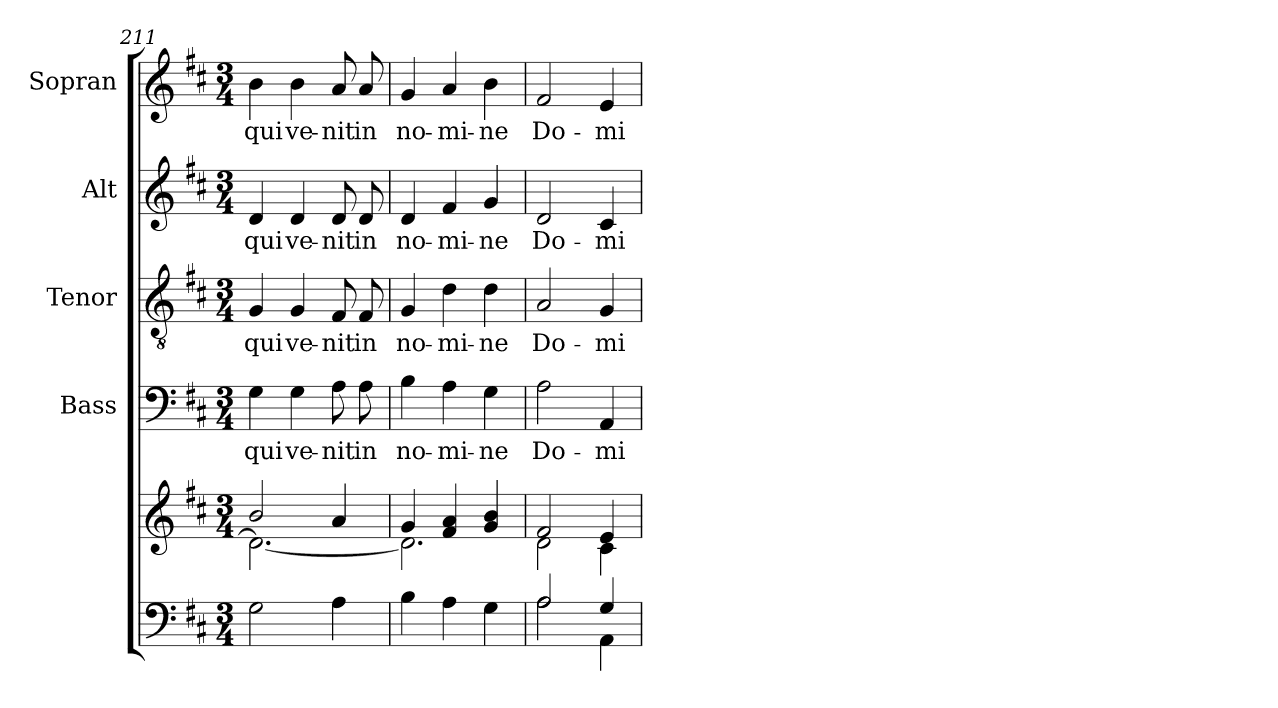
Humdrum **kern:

**kern	**kern	**kern	**text	**kern	**text	**kern	**text	**kern	**text
*part5	*part5	*part4	*part4	*part3	*part3	*part2	*part2	*part1	*part1
*staff6	*staff5	*staff4	*staff4	*staff3	*staff3	*staff2	*staff2	*staff1	*staff1
*	*	*I"Bass	*	*I"Tenor	*	*I"Alt	*	*I"Sopran	*
*	*	*I'B.	*	*I'T.	*	*I'A.	*	*I'S.	*
!!LO:PB:g=z
*clefF4	*clefG2	*clefF4	*	*clefGv2	*	*clefG2	*	*clefG2	*
*k[f#c#]	*k[f#c#]	*k[f#c#]	*	*k[f#c#]	*	*k[f#c#]	*	*k[f#c#]	*
*D:	*D:	*D:	*	*D:	*	*D:	*	*D:	*
*M3/4	*M3/4	*M3/4	*	*M3/4	*	*M3/4	*	*M3/4	*
=211	=211	=211	=211	=211	=211	=211	=211	=211	=211
*	*^	*	*	*	*	*	*	*	*
!	!	!	!	!LO:LY:b	!	!LO:LY:b	!	!LO:LY:b	!	!LO:LY:b
2G\	2b/	2.d\_	4G\	qui	4G/	qui	4d/	qui	4b\	qui
!	!	!	!	!LO:LY:b	!	!LO:LY:b	!	!LO:LY:b	!	!LO:LY:b
.	.	.	4G\	ve-	4G/	ve-	4d/	ve-	4b\	ve-
!	!	!	!	!LO:LY:b	!	!LO:LY:b	!	!LO:LY:b	!	!LO:LY:b
4A\	4a/	.	8A\	-nit	8F#/	-nit	8d/	-nit	8a/	-nit
!	!	!	!	!LO:LY:b	!	!LO:LY:b	!	!LO:LY:b	!	!LO:LY:b
.	.	.	8A\	in	8F#/	in	8d/	in	8a/	in
=212	=212	=212	=212	=212	=212	=212	=212	=212	=212	=212
!	!	!	!	!LO:LY:b	!	!LO:LY:b	!	!LO:LY:b	!	!LO:LY:b
4B\	4g/	2.d\]	4B\	no-	4G/	no-	4d/	no-	4g/	no-
!	!	!	!	!LO:LY:b	!	!LO:LY:b	!	!LO:LY:b	!	!LO:LY:b
4A\	4f#/ 4a/	.	4A\	-mi-	4d\	-mi-	4f#/	-mi-	4a/	-mi-
!	!	!	!	!LO:LY:b	!	!LO:LY:b	!	!LO:LY:b	!	!LO:LY:b
4G\	4g/ 4b/	.	4G\	-ne	4d\	-ne	4g/	-ne	4b\	-ne
=213	=213	=213	=213	=213	=213	=213	=213	=213	=213	=213
*^	*	*	*	*	*	*	*	*	*	*
!	!	!	!	!	!LO:LY:b	!	!LO:LY:b	!	!LO:LY:b	!	!LO:LY:b
2A/	2A\	2f#/	2d\	2A\	Do-	2A/	Do-	2d/	Do-	2f#/	Do-
!	!	!	!	!	!LO:LY:b	!	!LO:LY:b	!	!LO:LY:b	!	!LO:LY:b
4G/	4AA\	4e/	4c#\	4AA/	-mi-	4G/	-mi-	4c#/	-mi-	4e/	-mi-
*v	*v	*	*	*	*	*	*	*	*	*	*
*	*v	*v	*	*	*	*	*	*	*	*
=	=	=	=	=	=	=	=	=	=
*-	*-	*-	*-	*-	*-	*-	*-	*-	*-
